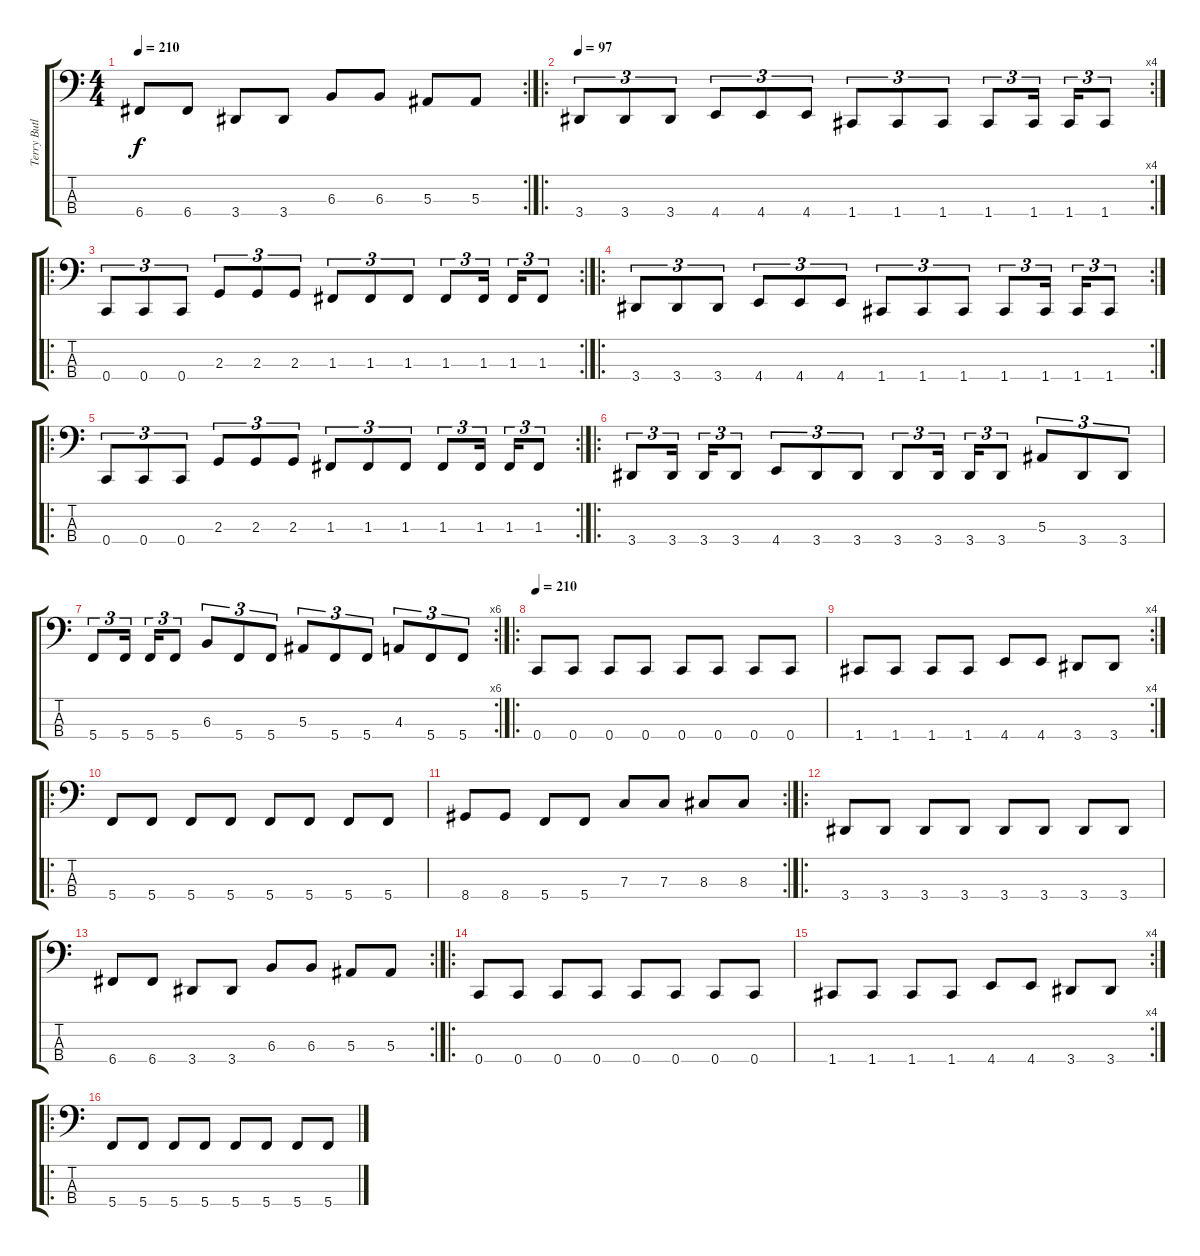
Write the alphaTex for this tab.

\track ("Terry Butler" "Terry Butl") {instrument electricbassfinger}
\staff {score tabs}
\tuning (Eb2 Bb1 F1 C1) {hide}
\rc 2
\ts (4 4)
\tempo 210
\clef f4
\ks c
6.4.8{dy f} 6.4.8 3.4.8 3.4.8 6.3.8 6.3.8 5.3.8 5.3.8 |
\ro
\rc 4
\tempo 97
3.4.8{tu (3 2)} 3.4.8{tu (3 2)} 3.4.8{tu (3 2)} 4.4.8{tu (3 2)} 4.4.8{tu (3 2)} 4.4.8{tu (3 2)} 1.4.8{tu (3 2)} 1.4.8{tu (3 2)} 1.4.8{tu (3 2)} 1.4.8{tu (3 2)} 1.4.16{tu (3 2)} 1.4.16{tu (3 2)} 1.4.8{tu (3 2)} |
\ro
\rc 2
0.4.8{tu (3 2)} 0.4.8{tu (3 2)} 0.4.8{tu (3 2)} 2.3.8{tu (3 2)} 2.3.8{tu (3 2)} 2.3.8{tu (3 2)} 1.3.8{tu (3 2)} 1.3.8{tu (3 2)} 1.3.8{tu (3 2)} 1.3.8{tu (3 2)} 1.3.16{tu (3 2)} 1.3.16{tu (3 2)} 1.3.8{tu (3 2)} |
\ro
\rc 2
3.4.8{tu (3 2)} 3.4.8{tu (3 2)} 3.4.8{tu (3 2)} 4.4.8{tu (3 2)} 4.4.8{tu (3 2)} 4.4.8{tu (3 2)} 1.4.8{tu (3 2)} 1.4.8{tu (3 2)} 1.4.8{tu (3 2)} 1.4.8{tu (3 2)} 1.4.16{tu (3 2)} 1.4.16{tu (3 2)} 1.4.8{tu (3 2)} |
\ro
\rc 2
0.4.8{tu (3 2)} 0.4.8{tu (3 2)} 0.4.8{tu (3 2)} 2.3.8{tu (3 2)} 2.3.8{tu (3 2)} 2.3.8{tu (3 2)} 1.3.8{tu (3 2)} 1.3.8{tu (3 2)} 1.3.8{tu (3 2)} 1.3.8{tu (3 2)} 1.3.16{tu (3 2)} 1.3.16{tu (3 2)} 1.3.8{tu (3 2)} |
\ro
3.4.8{tu (3 2)} 3.4.16{tu (3 2)} 3.4.16{tu (3 2)} 3.4.8{tu (3 2)} 4.4.8{tu (3 2)} 3.4.8{tu (3 2)} 3.4.8{tu (3 2)} 3.4.8{tu (3 2)} 3.4.16{tu (3 2)} 3.4.16{tu (3 2)} 3.4.8{tu (3 2)} 5.3.8{tu (3 2)} 3.4.8{tu (3 2)} 3.4.8{tu (3 2)} |
\rc 6
5.4.8{tu (3 2)} 5.4.16{tu (3 2)} 5.4.16{tu (3 2)} 5.4.8{tu (3 2)} 6.3.8{tu (3 2)} 5.4.8{tu (3 2)} 5.4.8{tu (3 2)} 5.3.8{tu (3 2)} 5.4.8{tu (3 2)} 5.4.8{tu (3 2)} 4.3.8{tu (3 2)} 5.4.8{tu (3 2)} 5.4.8{tu (3 2)} |
\ro
\tempo 210
0.4.8 0.4.8 0.4.8 0.4.8 0.4.8 0.4.8 0.4.8 0.4.8 |
\rc 4
1.4.8 1.4.8 1.4.8 1.4.8 4.4.8 4.4.8 3.4.8 3.4.8 |
\ro
5.4.8 5.4.8 5.4.8 5.4.8 5.4.8 5.4.8 5.4.8 5.4.8 |
\rc 2
8.4.8 8.4.8 5.4.8 5.4.8 7.3.8 7.3.8 8.3.8 8.3.8 |
\ro
3.4.8 3.4.8 3.4.8 3.4.8 3.4.8 3.4.8 3.4.8 3.4.8 |
\rc 2
6.4.8 6.4.8 3.4.8 3.4.8 6.3.8 6.3.8 5.3.8 5.3.8 |
\ro
0.4.8 0.4.8 0.4.8 0.4.8 0.4.8 0.4.8 0.4.8 0.4.8 |
\rc 4
1.4.8 1.4.8 1.4.8 1.4.8 4.4.8 4.4.8 3.4.8 3.4.8 |
\ro
5.4.8 5.4.8 5.4.8 5.4.8 5.4.8 5.4.8 5.4.8 5.4.8
